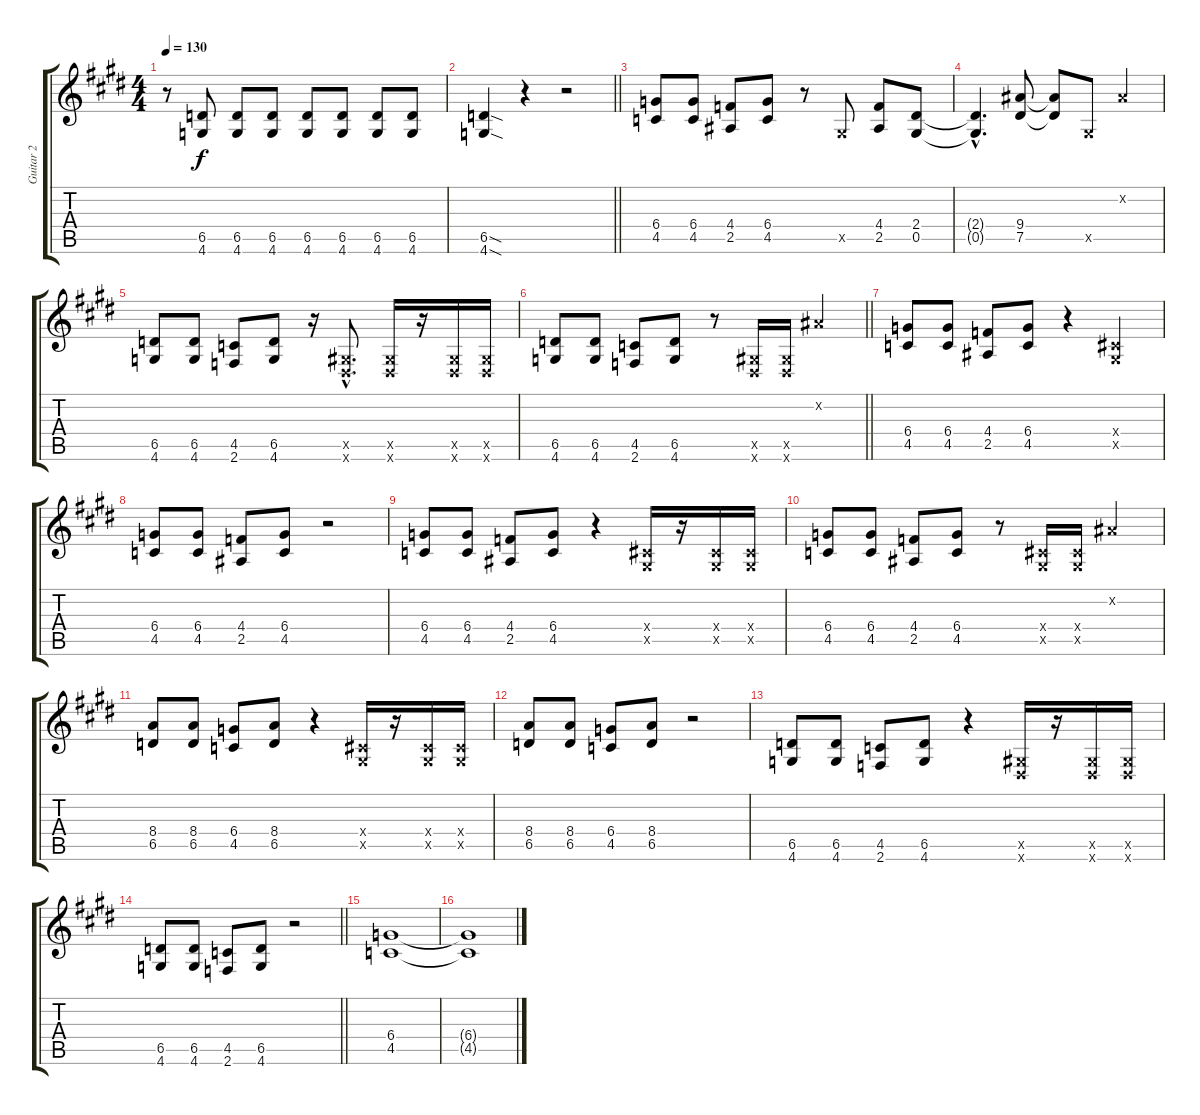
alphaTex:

\track ("Guitar 2" "Guitar 2") {instrument distortionguitar}
\staff {score tabs}
\tuning (Eb4 Bb3 Gb3 Db3 Ab2 Eb2) {hide}
\ts (4 4)
\tempo 130
\clef g2
\ks e
r.8{dy f} (6.5 4.6).8 (6.5 4.6).8 (6.5 4.6).8 (6.5 4.6).8 (6.5 4.6).8 (6.5 4.6).8 (6.5 4.6).8 |
\barLineRight lightlight
(6.5{sod} 4.6{sod}).4 r.4 r.2 |
(6.4 4.5).8 (6.4 4.5).8 (4.4 2.5).8 (6.4 4.5).8 r.8 0.5{x}.8 (4.4 2.5).8 (2.4 0.5).8 |
(2.4{hac t} 0.5{hac t}).4{d} (9.4 7.5).8 (9.4{t} 7.5{t}).8 0.5{x}.8 0.2{x}.4 |
(6.5 4.6).8 (6.5 4.6).8 (4.5 2.6).8 (6.5 4.6).8 r.16 (0.5{hac x} 0.6{hac x}).8{d} (0.5{x} 0.6{x}).16 r.16 (0.5{x} 0.6{x}).16 (0.5{x} 0.6{x}).16 |
\barLineRight lightlight
(6.5 4.6).8 (6.5 4.6).8 (4.5 2.6).8 (6.5 4.6).8 r.8 (0.5{x} 0.6{x}).16 (0.5{x} 0.6{x}).16 0.2{x}.4 |
(6.4 4.5).8 (6.4 4.5).8 (4.4 2.5).8 (6.4 4.5).8 r.4 (0.4{x} 0.5{x}).4 |
(6.4 4.5).8 (6.4 4.5).8 (4.4 2.5).8 (6.4 4.5).8 r.2 |
(6.4 4.5).8 (6.4 4.5).8 (4.4 2.5).8 (6.4 4.5).8 r.4 (0.4{x} 0.5{x}).16 r.16 (0.4{x} 0.5{x}).16 (0.4{x} 0.5{x}).16 |
(6.4 4.5).8 (6.4 4.5).8 (4.4 2.5).8 (6.4 4.5).8 r.8 (0.4{x} 0.5{x}).16 (0.4{x} 0.5{x}).16 0.2{x}.4 |
(8.4 6.5).8 (8.4 6.5).8 (6.4 4.5).8 (8.4 6.5).8 r.4 (0.4{x} 0.5{x}).16 r.16 (0.4{x} 0.5{x}).16 (0.4{x} 0.5{x}).16 |
(8.4 6.5).8 (8.4 6.5).8 (6.4 4.5).8 (8.4 6.5).8 r.2 |
(6.5 4.6).8 (6.5 4.6).8 (4.5 2.6).8 (6.5 4.6).8 r.4 (0.5{x} 0.6{x}).16 r.16 (0.5{x} 0.6{x}).16 (0.5{x} 0.6{x}).16 |
\barLineRight lightlight
(6.5 4.6).8 (6.5 4.6).8 (4.5 2.6).8 (6.5 4.6).8 r.2 |
(6.4 4.5).1 |
(6.4{t} 4.5{t}).1
